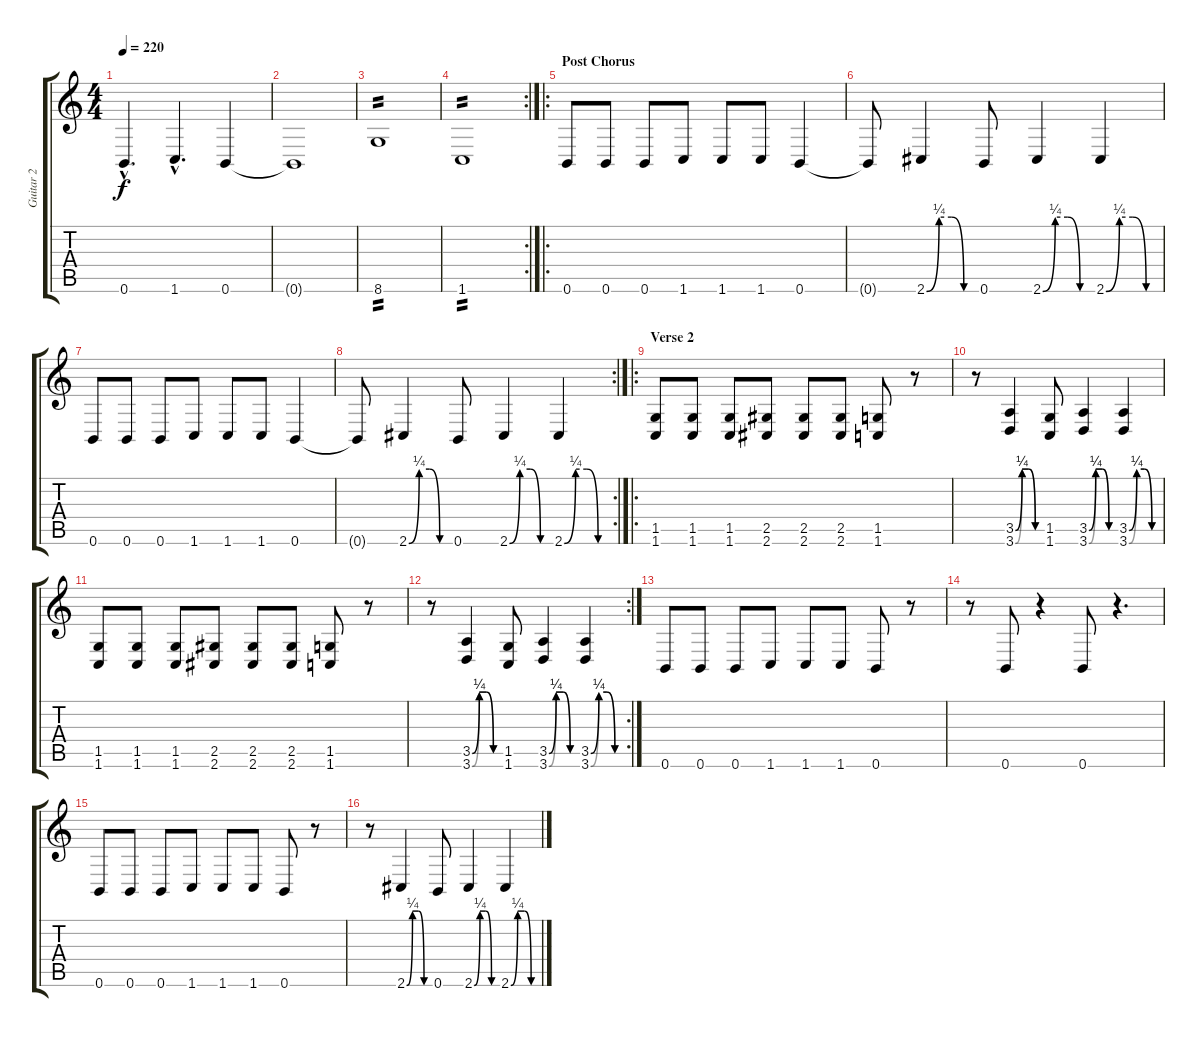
\track ("Guitar 2" "Guitar 2") {instrument distortionguitar}
\staff {score tabs}
\tuning (Db4 Ab3 E3 B2 Gb2 B1) {hide}
\ts (4 4)
\tempo 220
\clef g2
\ks c
0.6{hac}.4{d dy f} 1.6{hac}.4{d} 0.6.4 |
0.6{t}.1 |
8.6.1{tp 2} |
\rc 2
1.6.1{tp 2} |
\ro
\section ("" "Post Chorus")
0.6.8 0.6.8 0.6.8 1.6.8 1.6.8 1.6.8 0.6.4 |
0.6{t}.8 2.6{be (custom 0 0 15 1 30 1 45 0 60 0)}.4 0.6.8 2.6{be (custom 0 0 15 1 30 1 45 0 60 0)}.4 2.6{be (custom 0 0 15 1 30 1 45 0 60 0)}.4 |
0.6.8 0.6.8 0.6.8 1.6.8 1.6.8 1.6.8 0.6.4 |
\rc 2
0.6{t}.8 2.6{be (custom 0 0 15 1 30 1 45 0 60 0)}.4 0.6.8 2.6{be (custom 0 0 15 1 30 1 45 0 60 0)}.4 2.6{be (custom 0 0 15 1 30 1 45 0 60 0)}.4 |
\ro
\section ("" "Verse 2")
(1.5 1.6).8 (1.5 1.6).8 (1.5 1.6).8 (2.5 2.6).8 (2.5 2.6).8 (2.5 2.6).8 (1.5 1.6).8 r.8 |
r.8 (3.5{be (custom 0 0 15 1 30 1 45 0 60 0)} 3.6{be (custom 0 0 15 1 30 1 45 0 60 0)}).4 (1.5 1.6).8 (3.5{be (custom 0 0 15 1 30 1 45 0 60 0)} 3.6{be (custom 0 0 15 1 30 1 45 0 60 0)}).4 (3.5{be (custom 0 0 15 1 30 1 45 0 60 0)} 3.6{be (custom 0 0 15 1 30 1 45 0 60 0)}).4 |
(1.5 1.6).8 (1.5 1.6).8 (1.5 1.6).8 (2.5 2.6).8 (2.5 2.6).8 (2.5 2.6).8 (1.5 1.6).8 r.8 |
\rc 2
r.8 (3.5{be (custom 0 0 15 1 30 1 45 0 60 0)} 3.6{be (custom 0 0 15 1 30 1 45 0 60 0)}).4 (1.5 1.6).8 (3.5{be (custom 0 0 15 1 30 1 45 0 60 0)} 3.6{be (custom 0 0 15 1 30 1 45 0 60 0)}).4 (3.5{be (custom 0 0 15 1 30 1 45 0 60 0)} 3.6{be (custom 0 0 15 1 30 1 45 0 60 0)}).4 |
0.6.8 0.6.8 0.6.8 1.6.8 1.6.8 1.6.8 0.6.8 r.8 |
r.8 0.6.8 r.4 0.6.8 r.4{d} |
0.6.8 0.6.8 0.6.8 1.6.8 1.6.8 1.6.8 0.6.8 r.8 |
r.8 2.6{be (custom 0 0 15 1 30 1 45 0 60 0)}.4 0.6.8 2.6{be (custom 0 0 15 1 30 1 45 0 60 0)}.4 2.6{be (custom 0 0 15 1 30 1 45 0 60 0)}.4
